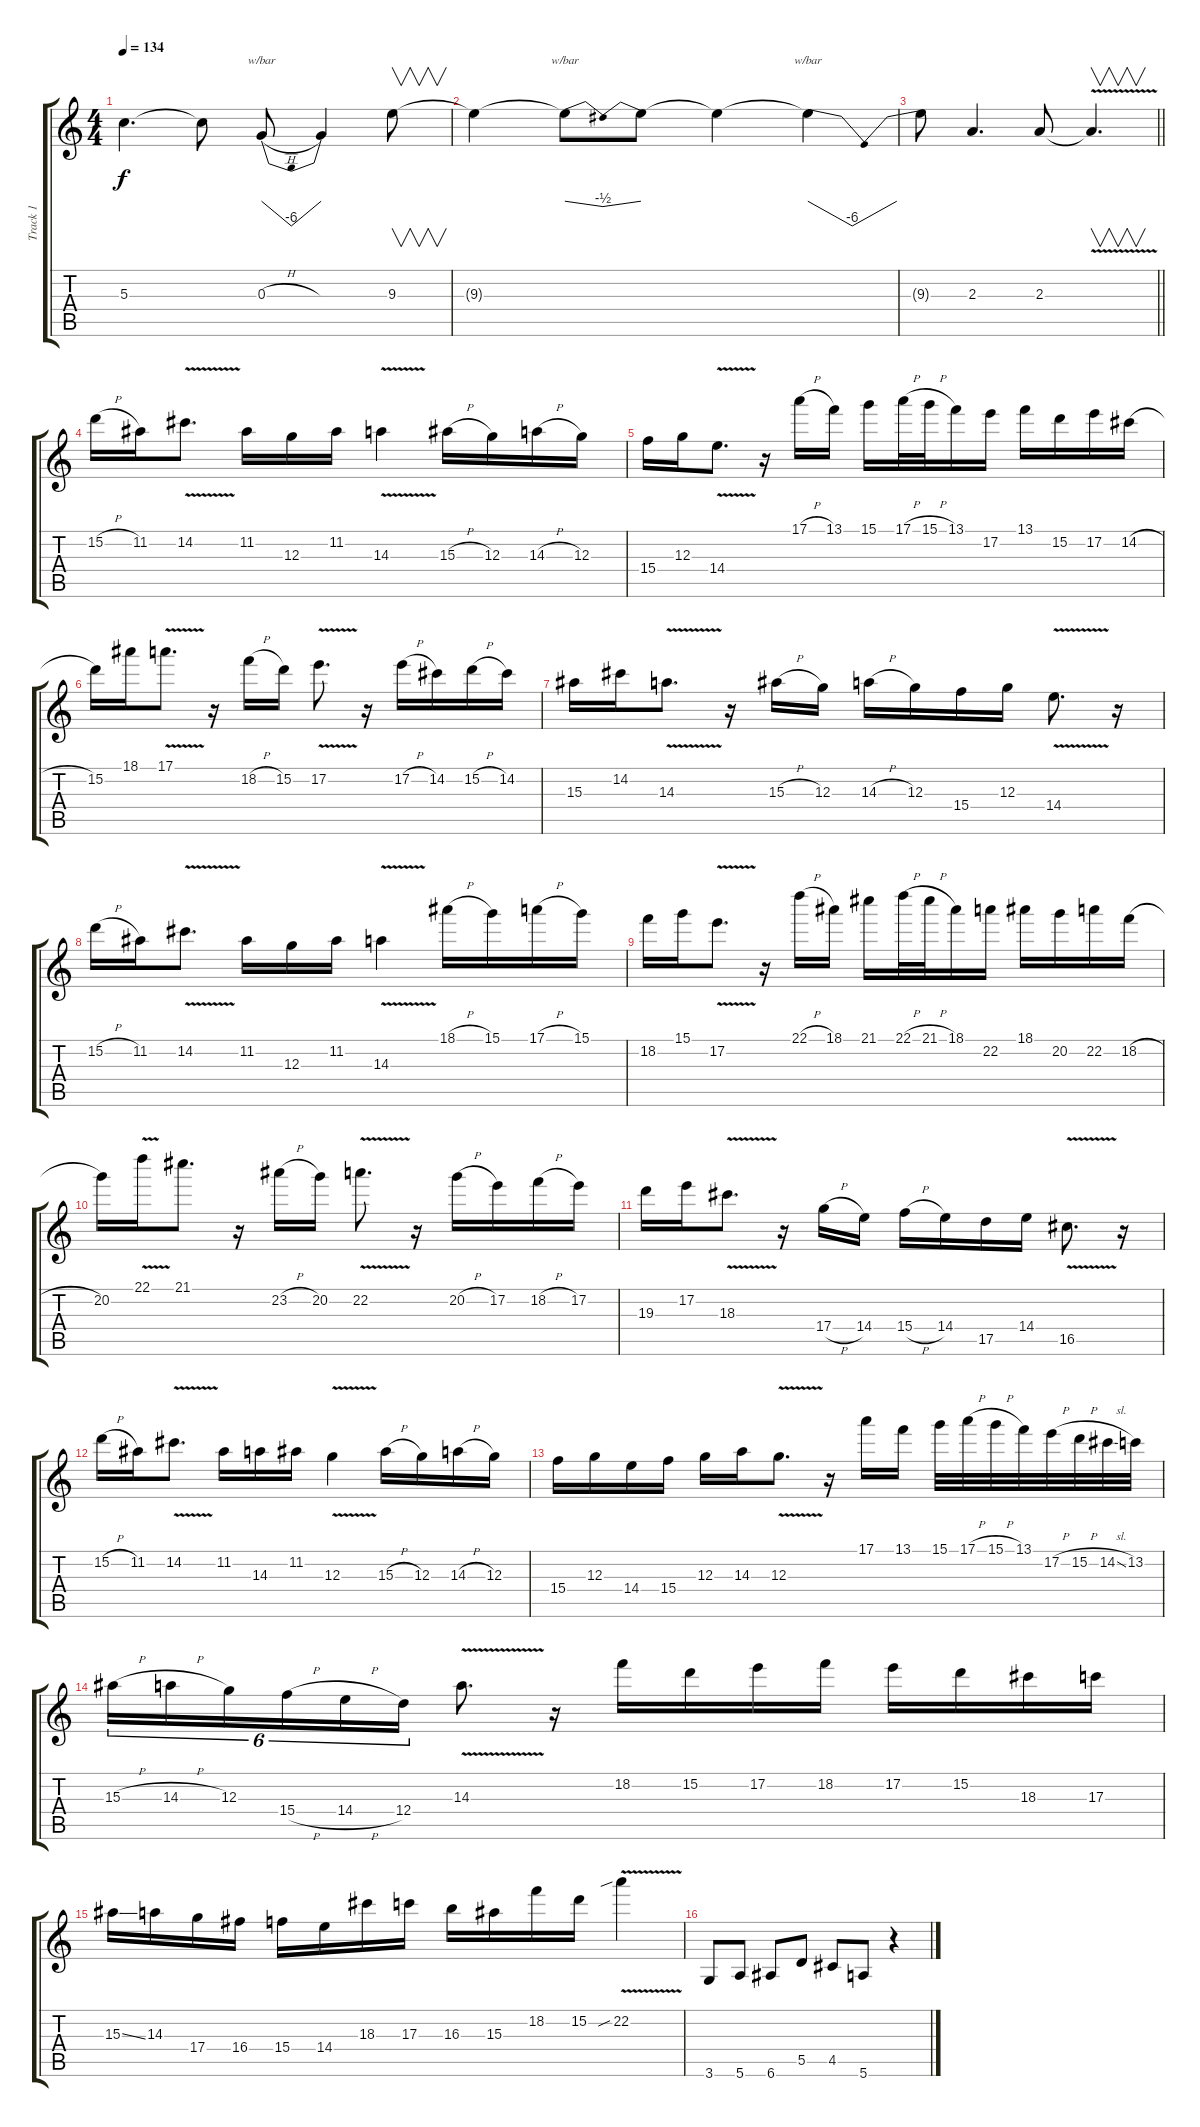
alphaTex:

\track ("Track 1" "Track 1") {instrument distortionguitar}
\staff {score tabs}
\tuning (E4 B3 G3 D3 A2 E2) {hide}
\ts (4 4)
\tempo 134
\clef g2
\ks c
5.3{t}.4{d dy f} 5.3{t}.8 0.3{h}.8{tbe (dip default 0 0 30 -24 60 0)} 0.3{t}.4 9.3.8{v} |
9.3{t}.4 9.3{t}.8{tbe (dip default 0 0 30 -2 60 0)} 9.3{t}.8 9.3{t}.4 9.3{t}.4{tbe (dip default 0 0 30 -24 60 0)} |
\barLineRight lightlight
9.3{t}.8 2.3.4{d} 2.3.8 2.3{v t}.4{v d} |
15.2{h}.16 11.2.16 14.2{v}.8{d} 11.2.16 12.3.16 11.2.16 14.3{v}.4 15.3{h}.16 12.3.16 14.3{h}.16 12.3.16 |
15.4.16 12.3.16 14.4{v}.8{d} r.16 17.1{h}.16 13.1.16 15.1.16 17.1{h}.32 15.1{h}.32 13.1.16 17.2.16 13.1.16 15.2.16 17.2.16 14.2{h}.16 |
15.2.16 18.1.16 17.1{v}.8{d} r.16 18.2{h}.16 15.2.16 17.2{v}.8{d} r.16 17.2{h}.16 14.2.16 15.2{h}.16 14.2.16 |
15.3.16 14.2.16 14.3{v}.8{d} r.16 15.3{h}.16 12.3.16 14.3{h}.16 12.3.16 15.4.16 12.3.16 14.4{v}.8{d} r.16 |
15.2{h}.16 11.2.16 14.2{v}.8{d} 11.2.16 12.3.16 11.2.16 14.3{v}.4 18.1{h}.16 15.1.16 17.1{h}.16 15.1.16 |
18.2.16 15.1.16 17.2{v}.8{d} r.16 22.1{h}.16 18.1.16 21.1.16 22.1{h}.32 21.1{h}.32 18.1.16 22.2.16 18.1.16 20.2.16 22.2.16 18.2{h}.16 |
20.2.16 22.1{v}.16 21.1.8{d} r.16 23.2{h}.16 20.2.16 22.2{v}.8{d} r.16 20.2{h}.16 17.2.16 18.2{h}.16 17.2.16 |
19.3.16 17.2.16 18.3{v}.8{d} r.16 17.4{h}.16 14.4.16 15.4{h}.16 14.4.16 17.5.16 14.4.16 16.5{v}.8{d} r.16 |
15.2{h}.16 11.2.16 14.2{v}.8{d} 11.2.16 14.3.16 11.2.16 12.3{v}.4 15.3{h}.16 12.3.16 14.3{h}.16 12.3.16 |
15.4.16 12.3.16 14.4.16 15.4.16 12.3.16 14.3.16 12.3{v}.8{d} r.16 17.1.16 13.1.16 15.1.32 17.1{h}.32 15.1{h}.32 13.1.32 17.2{h}.32 15.2{h}.32 14.2{sl}.32 13.2.32 |
15.3{h}.16{tu (6 4)} 14.3{h}.16{tu (6 4)} 12.3.16{tu (6 4)} 15.4{h}.16{tu (6 4)} 14.4{h}.16{tu (6 4)} 12.4.16{tu (6 4)} 14.3{v}.8{d} r.16 18.2.16 15.2.16 17.2.16 18.2.16 17.2.16 15.2.16 18.3.16 17.3.16 |
15.3{ss}.16 14.3.16 17.4.16 16.4.16 15.4.16 14.4.16 18.3.16 17.3.16 16.3.16 15.3.16 18.2.16 15.2.16 22.2{v sib}.4 |
3.6.8 5.6.8 6.6.8 5.5.8 4.5.8 5.6.8 r.4
